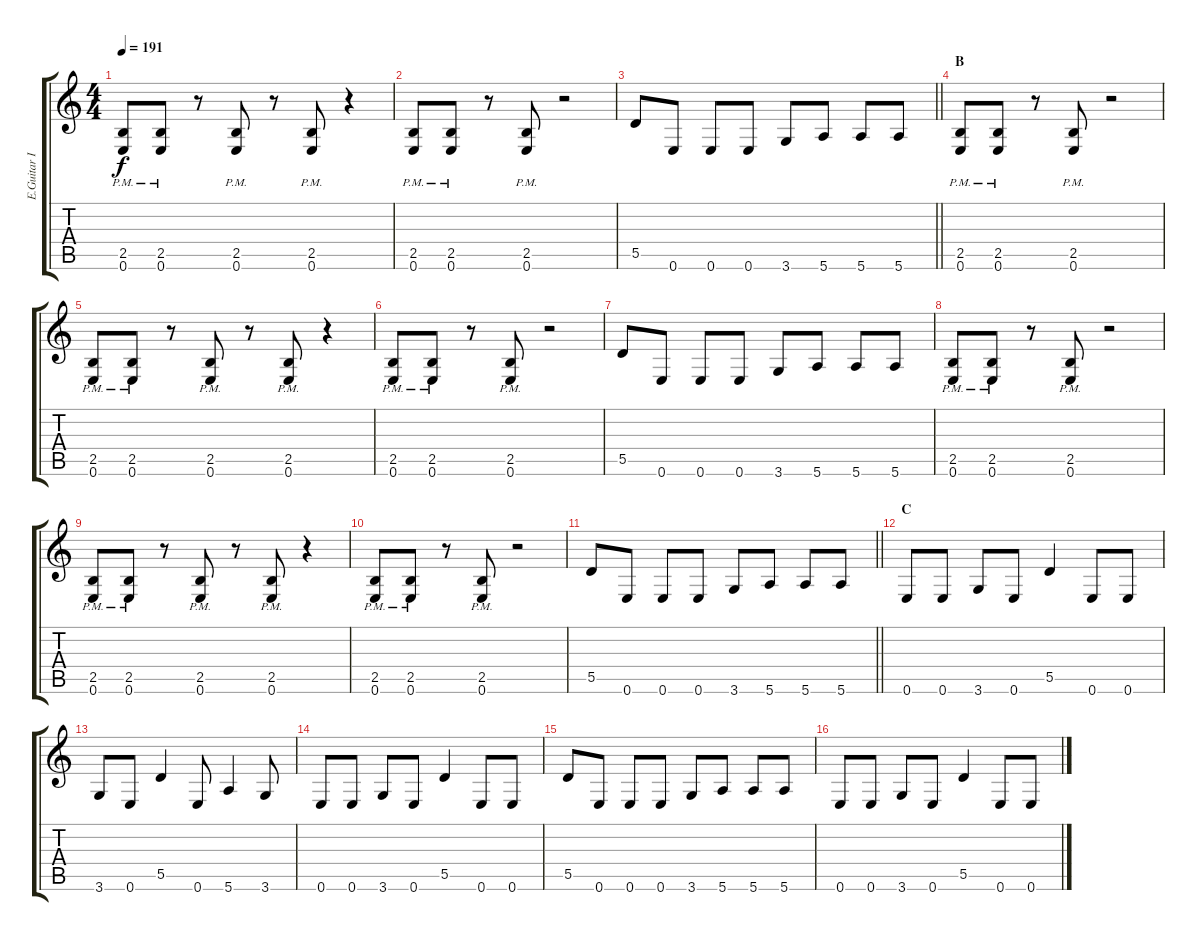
\track ("E.Guitar II" "E.Guitar I") {instrument distortionguitar}
\staff {score tabs}
\tuning (E4 B3 G3 D3 A2 E2) {hide}
\ts (4 4)
\tempo 191
\clef g2
\ks c
(2.5{pm} 0.6{pm}).8{dy f} (2.5{pm} 0.6{pm}).8 r.8 (2.5{pm} 0.6{pm}).8 r.8 (2.5{pm} 0.6{pm}).8 r.4 |
(2.5{pm} 0.6{pm}).8 (2.5{pm} 0.6{pm}).8 r.8 (2.5{pm} 0.6{pm}).8 r.2 |
\barLineRight lightlight
5.5.8 0.6.8 0.6.8 0.6.8 3.6.8 5.6.8 5.6.8 5.6.8 |
\section ("" "B")
(2.5{pm} 0.6{pm}).8 (2.5{pm} 0.6{pm}).8 r.8 (2.5{pm} 0.6{pm}).8 r.2 |
(2.5{pm} 0.6{pm}).8 (2.5{pm} 0.6{pm}).8 r.8 (2.5{pm} 0.6{pm}).8 r.8 (2.5{pm} 0.6{pm}).8 r.4 |
(2.5{pm} 0.6{pm}).8 (2.5{pm} 0.6{pm}).8 r.8 (2.5{pm} 0.6{pm}).8 r.2 |
5.5.8 0.6.8 0.6.8 0.6.8 3.6.8 5.6.8 5.6.8 5.6.8 |
(2.5{pm} 0.6{pm}).8 (2.5{pm} 0.6{pm}).8 r.8 (2.5{pm} 0.6{pm}).8 r.2 |
(2.5{pm} 0.6{pm}).8 (2.5{pm} 0.6{pm}).8 r.8 (2.5{pm} 0.6{pm}).8 r.8 (2.5{pm} 0.6{pm}).8 r.4 |
(2.5{pm} 0.6{pm}).8 (2.5{pm} 0.6{pm}).8 r.8 (2.5{pm} 0.6{pm}).8 r.2 |
\barLineRight lightlight
5.5.8 0.6.8 0.6.8 0.6.8 3.6.8 5.6.8 5.6.8 5.6.8 |
\section ("" "C")
0.6.8 0.6.8 3.6.8 0.6.8 5.5.4 0.6.8 0.6.8 |
3.6.8 0.6.8 5.5.4 0.6.8 5.6.4 3.6.8 |
0.6.8 0.6.8 3.6.8 0.6.8 5.5.4 0.6.8 0.6.8 |
5.5.8 0.6.8 0.6.8 0.6.8 3.6.8 5.6.8 5.6.8 5.6.8 |
0.6.8 0.6.8 3.6.8 0.6.8 5.5.4 0.6.8 0.6.8
